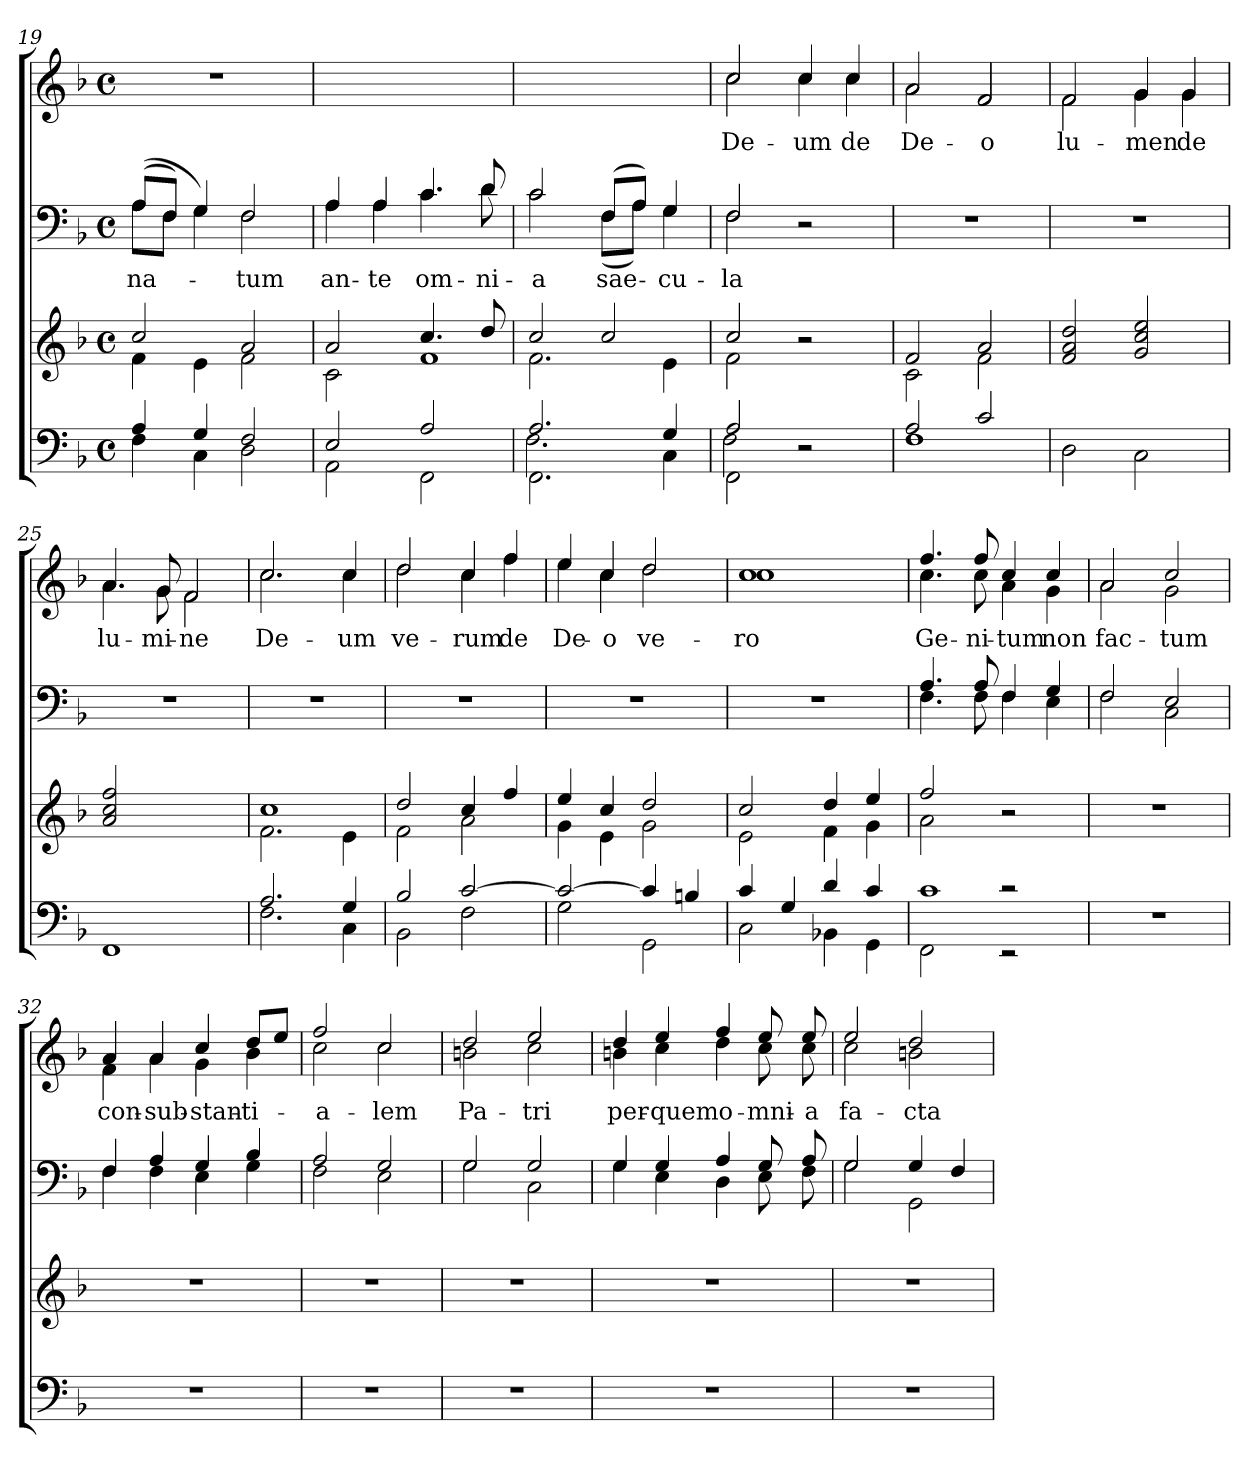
**kern	**kern	**kern	**text	**kern	**text
*part4	*part3	*part2	*part2	*part1	*part1
*staff4	*staff3	*staff2	*staff2	*staff1	*staff1
*clefF4	*clefG2	*clefF4	*	*clefG2	*
*k[b-]	*k[b-]	*k[b-]	*	*k[b-]	*
*M4/4	*M4/4	*M4/4	*	*M4/4	*
*met(c)	*met(c)	*met(c)	*	*met(c)	*
=19	=19	=19	=19	=19	=19
*^	*^	*^	*	*	*
4A/	4F\	2cc/	4f\	((8A/L	8A\L	na-	1r	.
.	.	.	.	8F/J)	8F\J	.	.	.
4G/	4C\	.	4e\	4G/)	4G\	.	.	.
2F/	2D\	2a/	2f\	2F/	2F\	-tum	.	.
=20	=20	=20	=20	=20	=20	=20	=20	=20
2E/	2AA\	2a/	2c\	4A/	4A\	an-	1ryy	.
.	.	.	.	4A/	4A\	-te	.	.
!	!	!	!LO:N:vis=1	!	!	!	!	!
2A/	2FF\	4.cc/	2f\	4.c/	4.c\	om-	.	.
.	.	8dd/	.	8d/	8d\	-ni-	.	.
=21	=21	=21	=21	=21	=21	=21	=21	=21
*	*^	*	*	*	*	*	*	*
2.A/	2.FF\	2.F\	2cc/	2.f\	2c/	2c\	-a	1ryy	.
.	.	.	2cc/	.	(8F/L	(8F\L	sae-	.	.
.	.	.	.	.	8A/J)	8A\J)	.	.	.
4G/	4C\	4ryy	.	4e\	4G/	4G\	-cu-	.	.
=22	=22	=22	=22	=22	=22	=22	=22	=22	=22
*	*	*	*	*	*	*	*	*^	*
2A/	2FF\	2F\	2cc/	2f\	2F/	2F\	-la	2cc/	2cc\	De-
2ryy	2ryy	2r	2r	2ryy	2r	2ryy	.	4cc/	4cc\	-um
.	.	.	.	.	.	.	.	4cc/	4cc\	de
*	*v	*v	*	*	*v	*v	*	*	*	*
=23	=23	=23	=23	=23	=23	=23	=23	=23
2A/	1F\	2f/	2c\	1r	.	2a/	2a\	De-
2c/	.	2a/	2f\	.	.	2f/	2f/	-o
*v	*v	*	*	*	*	*	*	*
*	*v	*v	*	*	*	*	*
=24	=24	=24	=24	=24	=24	=24
2D\	2f/ 2a/ 2dd/	1r	.	2f/	2f\	lu-
2C\	2g/ 2cc/ 2ee/	.	.	4g/	4g\	-men
.	.	.	.	4g/	4g\	de
=25	=25	=25	=25	=25	=25	=25
1FF/	2a/ 2cc/ 2ff/	1r	.	4.a/	4.a\	lu-
.	.	.	.	8g/	8g\	-mi-
.	2ryy	.	.	2f/	2f\	-ne
=26	=26	=26	=26	=26	=26	=26
*^	*^	*	*	*	*	*
2.A/	2.F\	1cc/	2.f\	1r	.	2.cc/	2.cc\	De-
4G/	4C\	.	4e\	.	.	4cc/	4cc\	-um
=27	=27	=27	=27	=27	=27	=27	=27	=27
2B-/	2BB-\	2dd/	2f\	1r	.	2dd/	2dd\	ve-
[2c/	2F\	4cc/	2a\	.	.	4cc/	4cc\	-rum
.	.	4ff/	.	.	.	4ff/	4ff\	de
=28	=28	=28	=28	=28	=28	=28	=28	=28
2c/_	2G\	4ee/	4g\	1r	.	4ee/	4ee\	De-
.	.	4cc/	4e\	.	.	4cc/	4cc\	-o
4c/]	2GG\	2dd/	2g\	.	.	2dd/	2dd\	ve-
4Bn/	.	.	.	.	.	.	.	.
=29	=29	=29	=29	=29	=29	=29	=29	=29
4c/	2C\	2cc/	2e\	1r	.	1cc/	1cc\	-ro
4G/	.	.	.	.	.	.	.	.
4d/	4BB-X\	4dd/	4f\	.	.	.	.	.
4c/	4GG\	4ee/	4g\	.	.	.	.	.
=30	=30	=30	=30	=30	=30	=30	=30	=30
!LO:N:vis=1	!	!	!	!	!	!	!	!
*	*	*	*	*^	*	*	*	*
2c/	2FF\	2ff/	2a\	4.A/	4.F\	.	4.ff/	4.cc\	Ge-
.	.	.	.	8A/	8F\	.	8ff/	8cc\	-ni-
2r	2r	2r	2ryy	4F/	4F\	.	4cc/	4a\	-tum
.	.	.	.	4G/	4E\	.	4cc/	4g\	non
*v	*v	*	*	*	*	*	*	*	*
*	*v	*v	*	*	*	*	*	*
=31	=31	=31	=31	=31	=31	=31	=31
1r	1r	2F/	2F\	.	2a/	2a\	fac-
.	.	2E/	2C\	.	2cc/	2g\	-tum
=32	=32	=32	=32	=32	=32	=32	=32
1r	1r	4F/	4F\	.	4a/	4f\	con-
.	.	4A/	4F\	.	4a/	4a\	-sub-
.	.	4G/	4E\	.	4cc/	4g\	-stan-
.	.	4B-/	4G\	.	8dd/L	4b-\	-ti-
.	.	.	.	.	8ee/J	.	.
=33	=33	=33	=33	=33	=33	=33	=33
1r	1r	2A/	2F\	.	2ff/	2cc\	-a-
.	.	2G/	2E\	.	2cc/	2cc\	-lem
=34	=34	=34	=34	=34	=34	=34	=34
1r	1r	2G/	2G\	.	2dd/	2bn\	Pa-
.	.	2G/	2C\	.	2ee/	2cc\	-tri
=35	=35	=35	=35	=35	=35	=35	=35
1r	1r	4G/	4G\	.	4dd/	4bn\	per-
.	.	4G/	4E\	.	4ee/	4cc\	-quem
.	.	4A/	4D\	.	4ff/	4dd\	o-
.	.	8G/	8E\	.	8ee/	8cc\	-mni-
.	.	8A/	8F\	.	8ee/	8cc\	-a
=36	=36	=36	=36	=36	=36	=36	=36
1r	1r	2G/	2G\	.	2ee/	2cc\	fa-
.	.	4G/	2GG\	.	2dd/	2bn\	-cta
.	.	4F/	.	.	.	.	.
*	*	*v	*v	*	*	*	*
*	*	*	*	*v	*v	*
=	=	=	=	=	=
*-	*-	*-	*-	*-	*-
